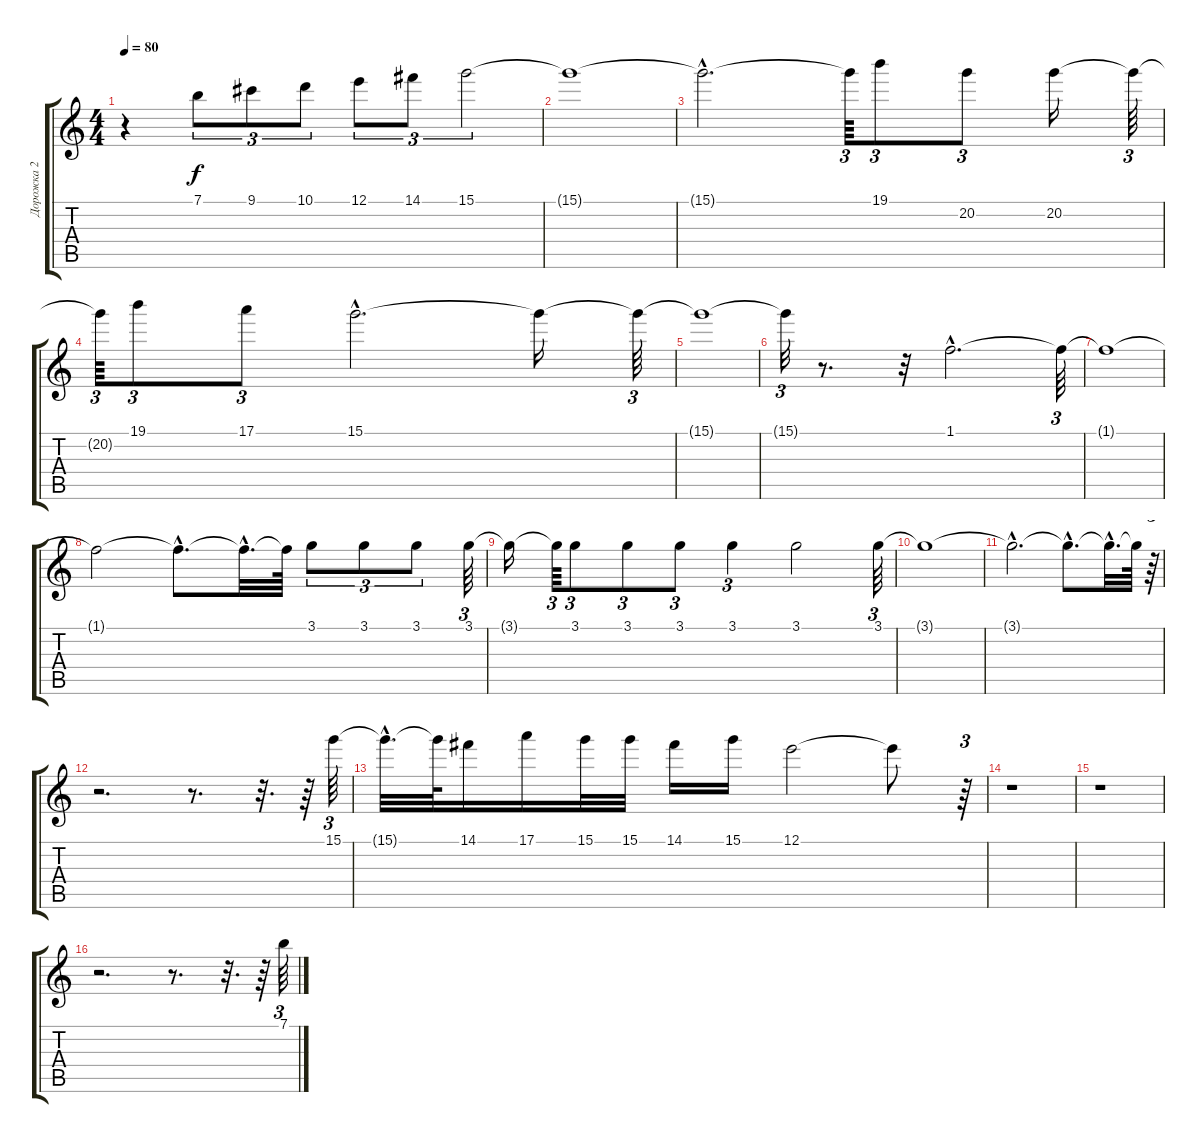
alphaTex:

\track ("Дорожка 2" "Дорожка 2") {instrument distortionguitar}
\staff {score tabs}
\tuning (E4 B3 G3 D3 A2 E2) {hide}
\ts (4 4)
\tempo 80
\clef g2
\ks c
r.4{dy f} 7.1.8{tu (3 2)} 9.1.8{tu (3 2)} 10.1.8{tu (3 2)} 12.1.8{tu (3 2)} 14.1.8{tu (3 2)} 15.1.2{tu (3 2)} |
15.1{t}.1 |
15.1{hac t}.2{d} 15.1{t}.64{tu (3 2)} 19.1.8{tu (3 2)} 20.2.8{tu (3 2)} 20.2.16 20.2{t}.64{tu (3 2)} |
20.2{t}.64{tu (3 2)} 19.1.8{tu (3 2)} 17.1.8{tu (3 2)} 15.1{hac}.2{d} 15.1{t}.16 15.1{t}.64{tu (3 2)} |
15.1{t}.1 |
15.1{t}.32{tu (3 2)} r.8{d} r.32 1.1{hac}.2{d} 1.1{t}.64{tu (3 2)} |
1.1{t}.1 |
1.1{t}.2 1.1{hac t}.8{d} 1.1{hac t}.32{d} 1.1{t}.64 3.1.8{tu (3 2)} 3.1.8{tu (3 2)} 3.1.8{tu (3 2)} 3.1.64{tu (3 2)} |
3.1{t}.16 3.1{t}.64{tu (3 2)} 3.1.8{tu (3 2)} 3.1.8{tu (3 2)} 3.1.8{tu (3 2)} 3.1.4{tu (3 2)} 3.1.2 3.1.64{tu (3 2)} |
3.1{t}.1 |
3.1{hac t}.2{d} 3.1{hac t}.8{d} 3.1{hac t}.32{d} 3.1{t}.64 r.64{tu (3 2)} |
r.2{d} r.8{d} r.32{d} r.64 15.1.64{tu (3 2)} |
15.1{hac t}.32{d} 15.1{t}.64 14.1.16 17.1.16 15.1.32 15.1.32 14.1.16 15.1.16 12.1.2 12.1{t}.8 r.64{tu (3 2)} |
r.1 |
r.1 |
r.2{d} r.8{d} r.32{d} r.64 7.1.64{tu (3 2)}
